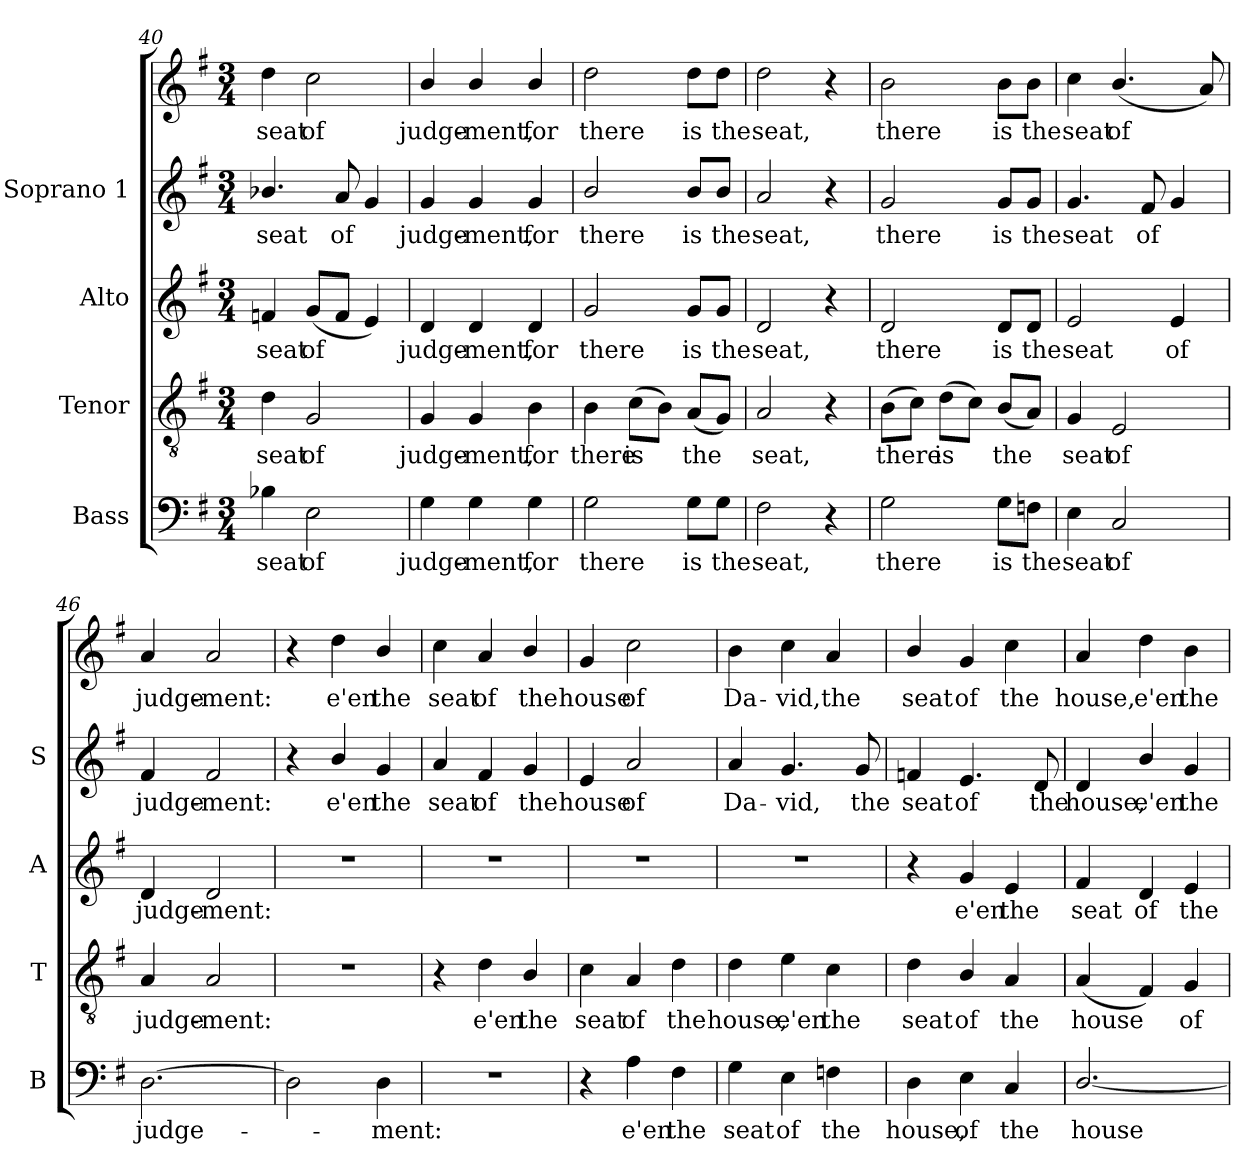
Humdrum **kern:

**kern	**text	**kern	**text	**kern	**text	**kern	**text	**kern	**text
*part4	*part4	*part3	*part3	*part2	*part2	*part1	*part1	*part1	*part1
*staff5	*staff5	*staff4	*staff4	*staff3	*staff3	*staff2	*staff2	*staff1	*staff1
*I"Bass	*	*I"Tenor	*	*I"Alto	*	*I"Soprano 1	*	*	*
*I'B	*	*I'T	*	*I'A	*	*I'S	*	*	*
*clefF4	*	*clefGv2	*	*clefG2	*	*clefG2	*	*clefG2	*
*k[f#]	*	*k[f#]	*	*k[f#]	*	*k[f#]	*	*k[f#]	*
*G:	*	*G:	*	*G:	*	*G:	*	*G:	*
*M3/4	*	*M3/4	*	*M3/4	*	*M3/4	*	*M3/4	*
=40	=40	=40	=40	=40	=40	=40	=40	=40	=40
!	!LO:LY:b	!	!LO:LY:b	!	!LO:LY:b	!	!LO:LY:b	!	!LO:LY:b
4B-X\	seat	4d\	seat	4fn/	seat	4.b-X/	seat	4dd\	seat
!	!LO:LY:b	!	!LO:LY:b	!	!LO:LY:b	!	!	!	!LO:LY:b
2E\	of	2G/	of	(<8g/L	of	.	.	2cc\	of
!	!	!	!	!	!	!	!LO:LY:b	!	!
.	.	.	.	8f/J	.	8a/	of	.	.
.	.	.	.	4e/)	.	4g/	.	.	.
=41	=41	=41	=41	=41	=41	=41	=41	=41	=41
!	!LO:LY:b	!	!LO:LY:b	!	!LO:LY:b	!	!LO:LY:b	!	!LO:LY:b
4G\	judge-	4G/	judge-	4d/	judge-	4g/	judge-	4b/	judge-
!	!LO:LY:b	!	!LO:LY:b	!	!LO:LY:b	!	!LO:LY:b	!	!LO:LY:b
4G\	-ment,	4G/	-ment,	4d/	-ment,	4g/	-ment,	4b/	-ment,
!	!LO:LY:b	!	!LO:LY:b	!	!LO:LY:b	!	!LO:LY:b	!	!LO:LY:b
4G\	for	4B\	for	4d/	for	4g/	for	4b/	for
=42	=42	=42	=42	=42	=42	=42	=42	=42	=42
!	!LO:LY:b	!	!LO:LY:b	!	!LO:LY:b	!	!LO:LY:b	!	!LO:LY:b
2G\	there	4B\	there	2g/	there	2b/	there	2dd\	there
!	!	!	!LO:LY:b	!	!	!	!	!	!
.	.	(>8c\L	is	.	.	.	.	.	.
.	.	8B\J)	.	.	.	.	.	.	.
!	!LO:LY:b	!	!LO:LY:b	!	!LO:LY:b	!	!LO:LY:b	!	!LO:LY:b
8G\L	is	(<8A/L	the	8g/L	is	8b/L	is	8dd\L	is
!	!LO:LY:b	!	!	!	!LO:LY:b	!	!LO:LY:b	!	!LO:LY:b
8G\J	the	8G/J)	.	8g/J	the	8b/J	the	8dd\J	the
!!LO:LB:g=z
=43	=43	=43	=43	=43	=43	=43	=43	=43	=43
!	!LO:LY:b	!	!LO:LY:b	!	!LO:LY:b	!	!LO:LY:b	!	!LO:LY:b
2F#\	seat,	2A/	seat,	2d/	seat,	2a/	seat,	2dd\	seat,
4r	.	4r	.	4r	.	4r	.	4r	.
=44	=44	=44	=44	=44	=44	=44	=44	=44	=44
!	!LO:LY:b	!	!LO:LY:b	!	!LO:LY:b	!	!LO:LY:b	!	!LO:LY:b
2G\	there	(>8B\L	there	2d/	there	2g/	there	2b\	there
.	.	8c\J)	.	.	.	.	.	.	.
!	!	!	!LO:LY:b	!	!	!	!	!	!
.	.	(>8d\L	is	.	.	.	.	.	.
.	.	8c\J)	.	.	.	.	.	.	.
!	!LO:LY:b	!	!LO:LY:b	!	!LO:LY:b	!	!LO:LY:b	!	!LO:LY:b
8G\L	is	(<8B/L	the	8d/L	is	8g/L	is	8b\L	is
!	!LO:LY:b	!	!	!	!LO:LY:b	!	!LO:LY:b	!	!LO:LY:b
8Fn\J	the	8A/J)	.	8d/J	the	8g/J	the	8b\J	the
=45	=45	=45	=45	=45	=45	=45	=45	=45	=45
!	!LO:LY:b	!	!LO:LY:b	!	!LO:LY:b	!	!LO:LY:b	!	!LO:LY:b
4E\	seat	4G/	seat	2e/	seat	4.g/	seat	4cc\	seat
!	!LO:LY:b	!	!LO:LY:b	!	!	!	!	!	!LO:LY:b
2C/	of	2E/	of	.	.	.	.	(<4.b/	of
!	!	!	!	!	!	!	!LO:LY:b	!	!
.	.	.	.	.	.	8f#/	of	.	.
!	!	!	!	!	!LO:LY:b	!	!	!	!
.	.	.	.	4e/	of	4g/	.	.	.
.	.	.	.	.	.	.	.	8a/)	.
=46	=46	=46	=46	=46	=46	=46	=46	=46	=46
!	!LO:LY:b	!	!LO:LY:b	!	!LO:LY:b	!	!LO:LY:b	!	!LO:LY:b
[2.D\	judge-	4A/	judge-	4d/	judge-	4f#/	judge-	4a/	judge-
!	!	!	!LO:LY:b	!	!LO:LY:b	!	!LO:LY:b	!	!LO:LY:b
.	.	2A/	-ment:	2d/	-ment:	2f#/	-ment:	2a/	-ment:
=47	=47	=47	=47	=47	=47	=47	=47	=47	=47
2D\]	.	2.r	.	2.r	.	4r	.	4r	.
!	!	!	!	!	!	!	!LO:LY:b	!	!LO:LY:b
.	.	.	.	.	.	4b/	e'en	4dd\	e'en
!	!LO:LY:b	!	!	!	!	!	!LO:LY:b	!	!LO:LY:b
4D\	ment:	.	.	.	.	4g/	the	4b/	the
=48	=48	=48	=48	=48	=48	=48	=48	=48	=48
!	!	!	!	!	!	!	!LO:LY:b	!	!LO:LY:b
2.r	.	4r	.	2.r	.	4a/	seat	4cc\	seat
!	!	!	!LO:LY:b	!	!	!	!LO:LY:b	!	!LO:LY:b
.	.	4d\	e'en	.	.	4f#/	of	4a/	of
!	!	!	!LO:LY:b	!	!	!	!LO:LY:b	!	!LO:LY:b
.	.	4B/	the	.	.	4g/	the	4b/	the
=49	=49	=49	=49	=49	=49	=49	=49	=49	=49
!	!	!	!LO:LY:b	!	!	!	!LO:LY:b	!	!LO:LY:b
4r	.	4c\	seat	2.r	.	4e/	house	4g/	house
!	!LO:LY:b	!	!LO:LY:b	!	!	!	!LO:LY:b	!	!LO:LY:b
4A\	e'en	4A/	of	.	.	2a/	of	2cc\	of
!	!LO:LY:b	!	!LO:LY:b	!	!	!	!	!	!
4F#\	the	4d\	the	.	.	.	.	.	.
=50	=50	=50	=50	=50	=50	=50	=50	=50	=50
!	!LO:LY:b	!	!LO:LY:b	!	!	!	!LO:LY:b	!	!LO:LY:b
4G\	seat	4d\	house,	2.r	.	4a/	Da-	4b\	Da-
!	!LO:LY:b	!	!LO:LY:b	!	!	!	!LO:LY:b	!	!LO:LY:b
4E\	of	4e\	e'en	.	.	4.g/	-vid,	4cc\	-vid,
!	!LO:LY:b	!	!LO:LY:b	!	!	!	!	!	!LO:LY:b
4Fn\	the	4c\	the	.	.	.	.	4a/	the
!	!	!	!	!	!	!	!LO:LY:b	!	!
.	.	.	.	.	.	8g/	the	.	.
!!LO:LB:g=z
=51	=51	=51	=51	=51	=51	=51	=51	=51	=51
!	!LO:LY:b	!	!LO:LY:b	!	!	!	!LO:LY:b	!	!LO:LY:b
4D\	house,	4d\	seat	4r	.	4fn/	seat	4b/	seat
!	!LO:LY:b	!	!LO:LY:b	!	!LO:LY:b	!	!LO:LY:b	!	!LO:LY:b
4E\	of	4B/	of	4g/	e'en	4.e/	of	4g/	of
!	!LO:LY:b	!	!LO:LY:b	!	!LO:LY:b	!	!	!	!LO:LY:b
4C/	the	4A/	the	4e/	the	.	.	4cc\	the
!	!	!	!	!	!	!	!LO:LY:b	!	!
.	.	.	.	.	.	8d/	the	.	.
=52	=52	=52	=52	=52	=52	=52	=52	=52	=52
!	!LO:LY:b	!	!LO:LY:b	!	!LO:LY:b	!	!LO:LY:b	!	!LO:LY:b
[2.D/	house	(<4A/	house	4f#/	seat	4d/	house,	4a/	house,
!	!	!	!	!	!LO:LY:b	!	!LO:LY:b	!	!LO:LY:b
.	.	4F#/)	.	4d/	of	4b/	e'en	4dd\	e'en
!	!	!	!LO:LY:b	!	!LO:LY:b	!	!LO:LY:b	!	!LO:LY:b
.	.	4G/	of	4e/	the	4g/	the	4b\	the
=	=	=	=	=	=	=	=	=	=
*-	*-	*-	*-	*-	*-	*-	*-	*-	*-
